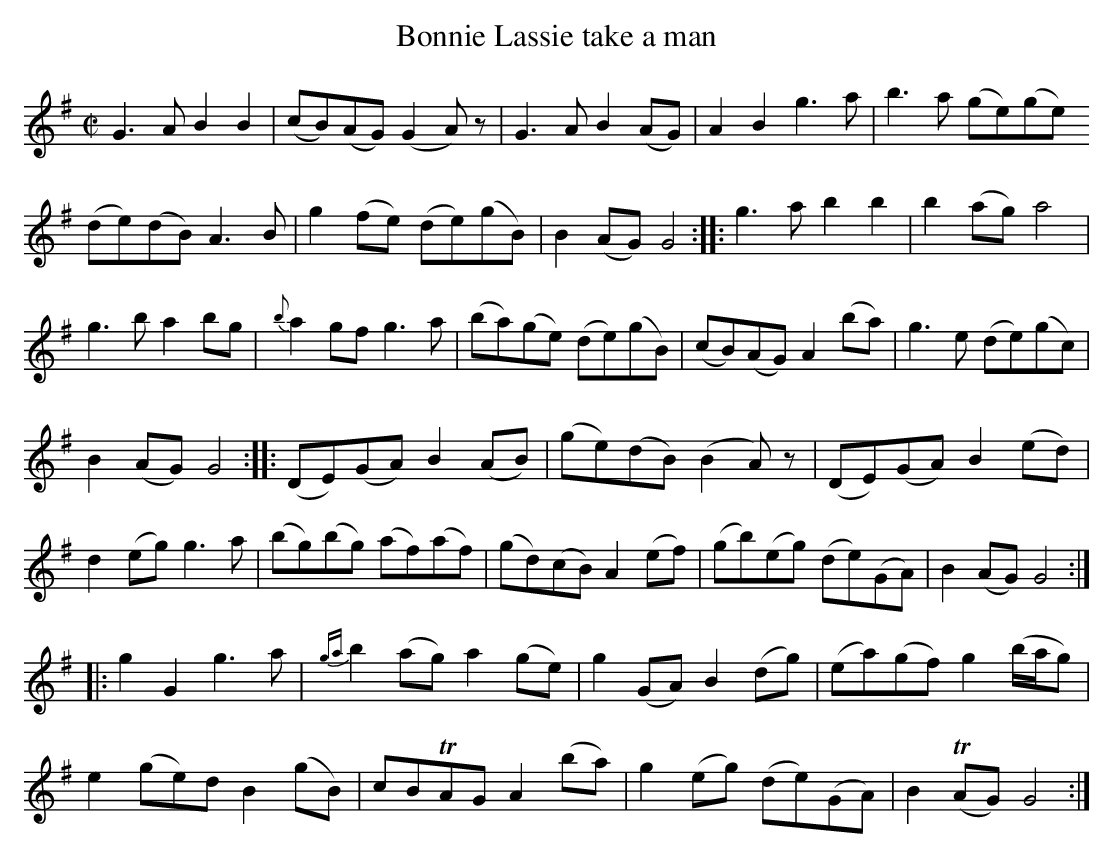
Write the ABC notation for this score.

X:1
T:Bonnie Lassie take a man
M:C|
L:1/8
K:G
G3A B2B2|(cB)(AG) (G2A)z|G3A B2 (AG)|A2B2 g3a|b3a (ge)(ge)
(de)(dB) A3B|g2 (fe) (de)(gB)|B2 (AG) G4::g3a b2b2|b2 (ag) a4|
g3b a2 bg|{b}a2 gf g3a|(ba)(ge) (de)(gB)|(cB)(AG) A2 (ba)|g3 e (de)(gc)|
B2 (AG) G4::(DE)(GA) B2 (AB)|(ge)(dB) (B2A)z|(DE)(GA) B2 (ed)|
d2 (eg) g3a|(bg)(bg) (af)(af)|(gd)(cB) A2 (ef)|(gb)(eg) (de)(GA)|B2 (AG) G4:|
|:g2G2g3a|{ga}b2 (ag) a2 (ge)|g2 (GA) B2 (dg)|(ea)(gf) g2 (b/a/g)|
e2 (ge)d B2 (gB)|cBTAG A2 (ba)|g2 (eg) (de)(GA)|B2 T(AG) G4:|]
